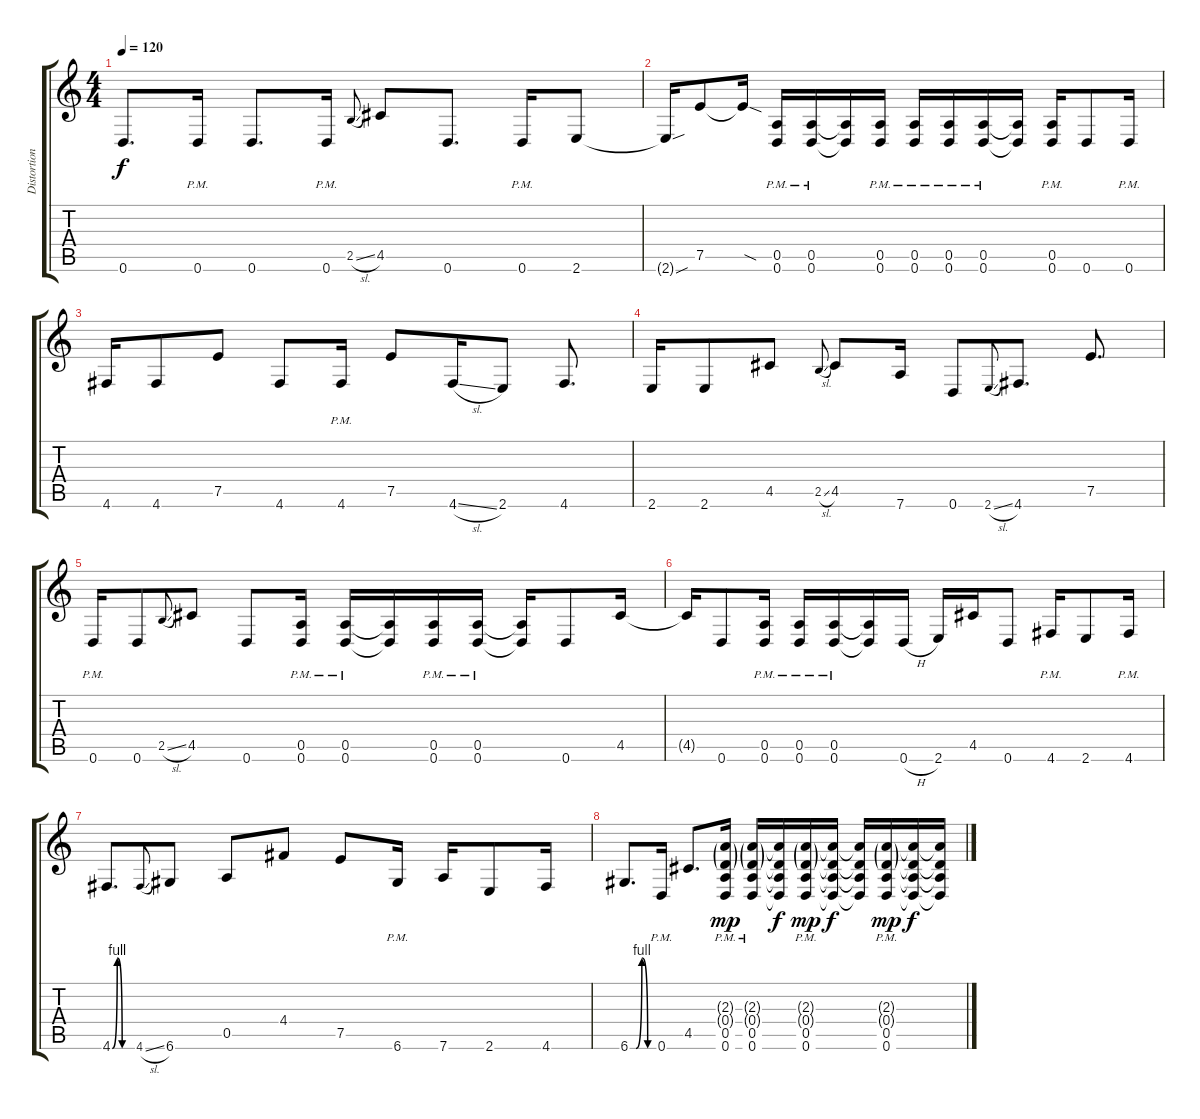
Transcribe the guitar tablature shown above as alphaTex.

\track ("Distortion Guitar (Left)" "Distortion") {instrument distortionguitar}
\staff {score tabs}
\tuning (E4 B3 G3 D3 A2 D2) {hide}
\ts (4 4)
\tempo 120
\clef g2
\ks c
0.6.8{d dy f} 0.6{pm}.16 0.6.8{d} 0.6{pm}.16 2.5{sl}.8{gr onbeat} 4.5.8 0.6.8{d} 0.6{pm}.16 2.6.8 |
2.6{sou t}.16 7.5.8 7.5{sod t}.16 (0.5{pm} 0.6{pm}).16 (0.5{pm} 0.6{pm}).16 (0.5{t} 0.6{t}).16 (0.5{pm} 0.6{pm}).16 (0.5{pm} 0.6{pm}).16 (0.5{pm} 0.6{pm}).16 (0.5{pm} 0.6{pm}).16 (0.5{t} 0.6{t}).16 (0.5{pm} 0.6{pm}).16 0.6.8 0.6{pm}.16 |
4.6.16 4.6.8 7.5.8 4.6.8 4.6{pm}.16 7.5.8 4.6{sl}.16 2.6.8 4.6.8{d} |
2.6.16 2.6.8 4.5.8 2.5{sl}.8{gr onbeat} 4.5.8 7.6.16 0.6.8 2.6{sl}.8{gr onbeat} 4.6.8{d} 7.5.8{d} |
0.6{pm}.16 0.6.8 2.5{sl}.8{gr onbeat} 4.5.8 0.6.8 (0.5{pm} 0.6{pm}).16 (0.5{pm} 0.6{pm}).16 (0.5{t} 0.6{t}).16 (0.5{pm} 0.6{pm}).16 (0.5{pm} 0.6{pm}).16 (0.5{t} 0.6{t}).16 0.6.8 4.5.16 |
4.5{t}.16 0.6.8 (0.5{pm} 0.6{pm}).16 (0.5{pm} 0.6{pm}).16 (0.5{pm} 0.6{pm}).16 (0.5{t} 0.6{t}).16 0.6{h}.16 2.6.16 4.5.16 0.6.8 4.6{pm}.16 2.6.8 4.6{pm}.16 |
4.6{be (custom 0 0 15 4 30 0 60 0)}.8{d} 4.6{sl}.8{gr onbeat} 6.6.8 0.5.8 4.4.8 7.5.8 6.6{pm}.16 7.6.16 2.6.8 4.6.16 |
6.6{be (custom 0 0 15 0 30 4 45 0 60 0)}.8{d} 0.6{pm}.16 4.5.8{d} (2.3{g pm} 0.4{g pm} 0.5{pm} 0.6{pm}).16{dy mp} (2.3{g pm} 0.4{g pm} 0.5{pm} 0.6{pm}).16 (2.3{t} 0.4{t} 0.5{t} 0.6{t}).16{dy f} (2.3{g pm} 0.4{g pm} 0.5{pm} 0.6{pm}).16{dy mp} (2.3{t} 0.4{t} 0.5{t} 0.6{t}).16{dy f} (2.3{t} 0.4{t} 0.5{t} 0.6{t}).16 (2.3{g pm} 0.4{g pm} 0.5{pm} 0.6{pm}).16{dy mp} (2.3{t} 0.4{t} 0.5{t} 0.6{t}).16{dy f} (2.3{t} 0.4{t} 0.5{t} 0.6{t}).16
